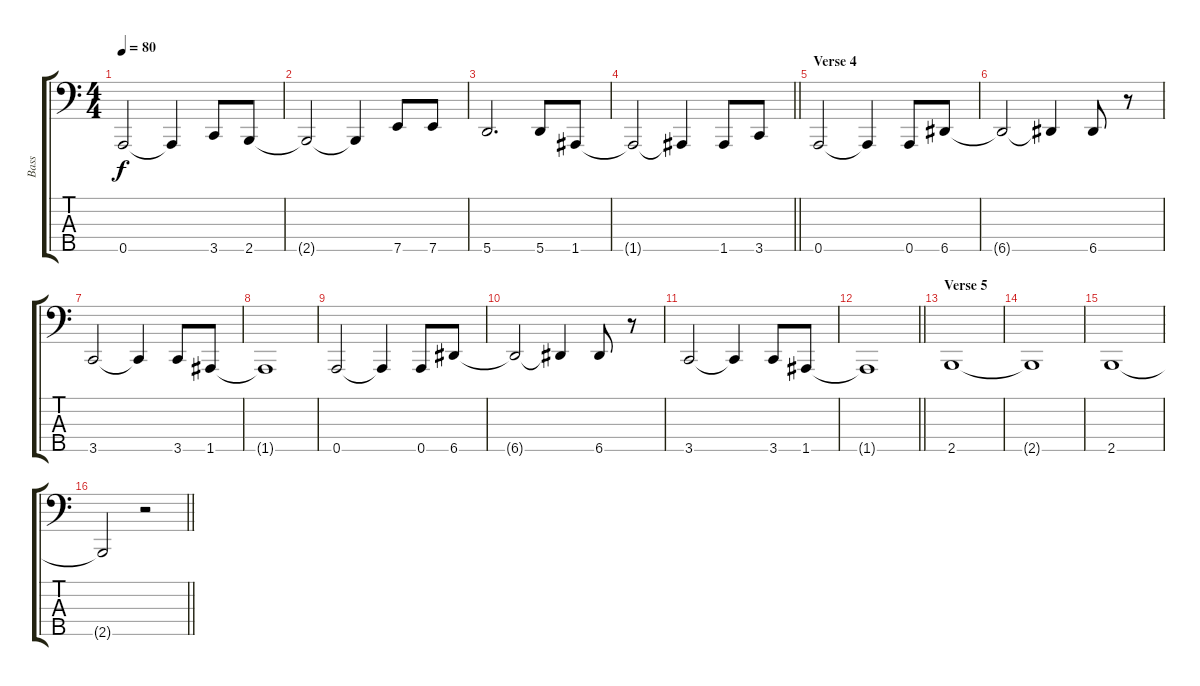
\track ("Bass" "Bass") {instrument electricbasspick}
\staff {score tabs}
\tuning (G2 D2 A1 E1 A0) {hide}
\ts (4 4)
\tempo 80
\clef f4
\ks c
0.5.2{dy f} 0.5{t}.4 3.5.8 2.5.8 |
2.5{t}.2 2.5{t}.4 7.5.8 7.5.8 |
5.5.2{d} 5.5.8 1.5.8 |
\barLineRight lightlight
1.5{t}.2 1.5{t}.4 1.5.8 3.5.8 |
\section ("" "Verse 4")
0.5.2 0.5{t}.4 0.5.8 6.5.8 |
6.5{t}.2 6.5{t}.4 6.5.8 r.8 |
3.5.2 3.5{t}.4 3.5.8 1.5.8 |
1.5{t}.1 |
0.5.2 0.5{t}.4 0.5.8 6.5.8 |
6.5{t}.2 6.5{t}.4 6.5.8 r.8 |
3.5.2 3.5{t}.4 3.5.8 1.5.8 |
\barLineRight lightlight
1.5{t}.1 |
\section ("" "Verse 5")
2.5.1 |
2.5{t}.1 |
2.5.1 |
\barLineRight lightlight
2.5{t}.2 r.2
